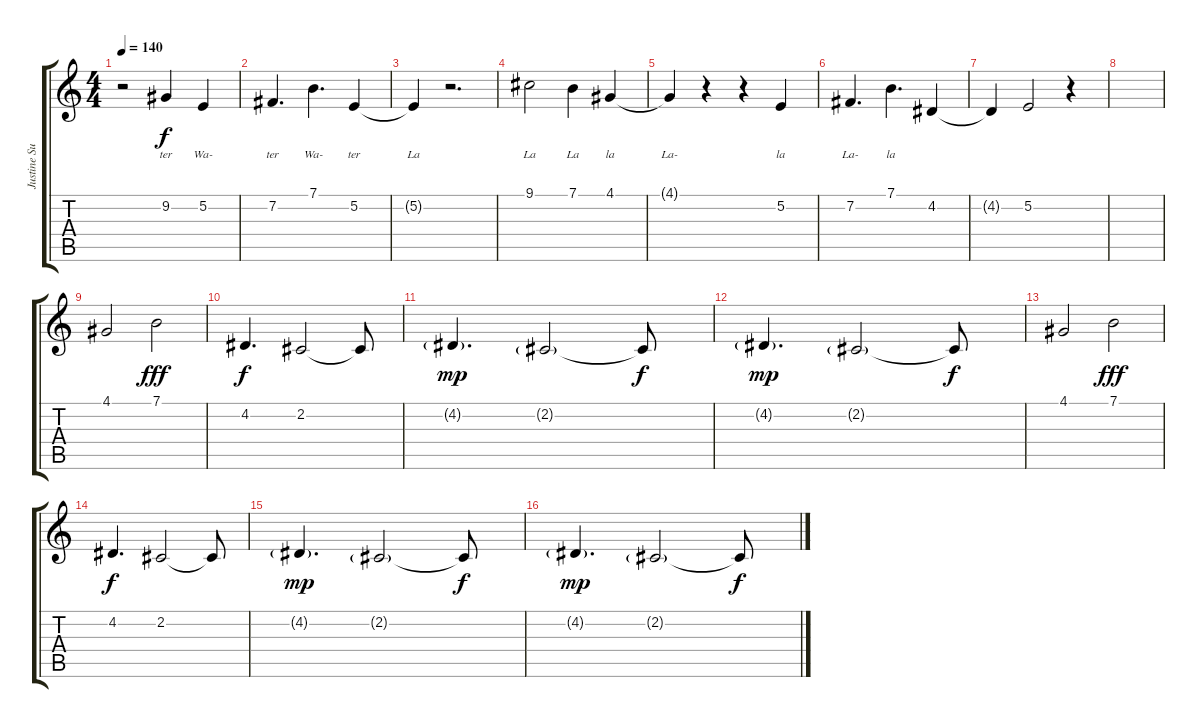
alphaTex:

\track ("Justine Suissa" "Justine Su") {instrument synthvoice}
\staff {score tabs}
\tuning (E4 B3 G3 D3 A2 E2) {hide}
\ts (4 4)
\tempo 140
\clef g2
\ks c
r.2{dy f} 9.2.4{lyrics (0 "ter") lyrics (1 "") lyrics (2 "") lyrics (3 "") lyrics (4 "")} 5.2.4{lyrics (0 "Wa-") lyrics (1 "") lyrics (2 "") lyrics (3 "") lyrics (4 "")} |
7.2.4{d lyrics (0 "ter") lyrics (1 "") lyrics (2 "") lyrics (3 "") lyrics (4 "")} 7.1.4{d lyrics (0 "Wa-") lyrics (1 "") lyrics (2 "") lyrics (3 "") lyrics (4 "")} 5.2.4{lyrics (0 "ter") lyrics (1 "") lyrics (2 "") lyrics (3 "") lyrics (4 "")} |
5.2{t}.4{lyrics (0 "La") lyrics (1 "") lyrics (2 "") lyrics (3 "") lyrics (4 "")} r.2{d} |
9.1.2{lyrics (0 "La") lyrics (1 "") lyrics (2 "") lyrics (3 "") lyrics (4 "")} 7.1.4{lyrics (0 "La") lyrics (1 "") lyrics (2 "") lyrics (3 "") lyrics (4 "")} 4.1.4{lyrics (0 "la") lyrics (1 "") lyrics (2 "") lyrics (3 "") lyrics (4 "")} |
4.1{t}.4{lyrics (0 "La-") lyrics (1 "") lyrics (2 "") lyrics (3 "") lyrics (4 "")} r.4 r.4 5.2.4{lyrics (0 "la") lyrics (1 "") lyrics (2 "") lyrics (3 "") lyrics (4 "")} |
7.2.4{d lyrics (0 "La-") lyrics (1 "") lyrics (2 "") lyrics (3 "") lyrics (4 "")} 7.1.4{d lyrics (0 "la") lyrics (1 "") lyrics (2 "") lyrics (3 "") lyrics (4 "")} 4.2.4 |
4.2{t}.4 5.2.2 r.4 |
|
4.1.2 7.1.2{dy fff} |
4.2.4{d dy f} 2.2.2 2.2{t}.8 |
4.2{g}.4{d dy mp} 2.2{g}.2 2.2{t}.8{dy f} |
4.2{g}.4{d dy mp} 2.2{g}.2 2.2{t}.8{dy f} |
4.1.2 7.1.2{dy fff} |
4.2.4{d dy f} 2.2.2 2.2{t}.8 |
4.2{g}.4{d dy mp} 2.2{g}.2 2.2{t}.8{dy f} |
4.2{g}.4{d dy mp} 2.2{g}.2 2.2{t}.8{dy f}
